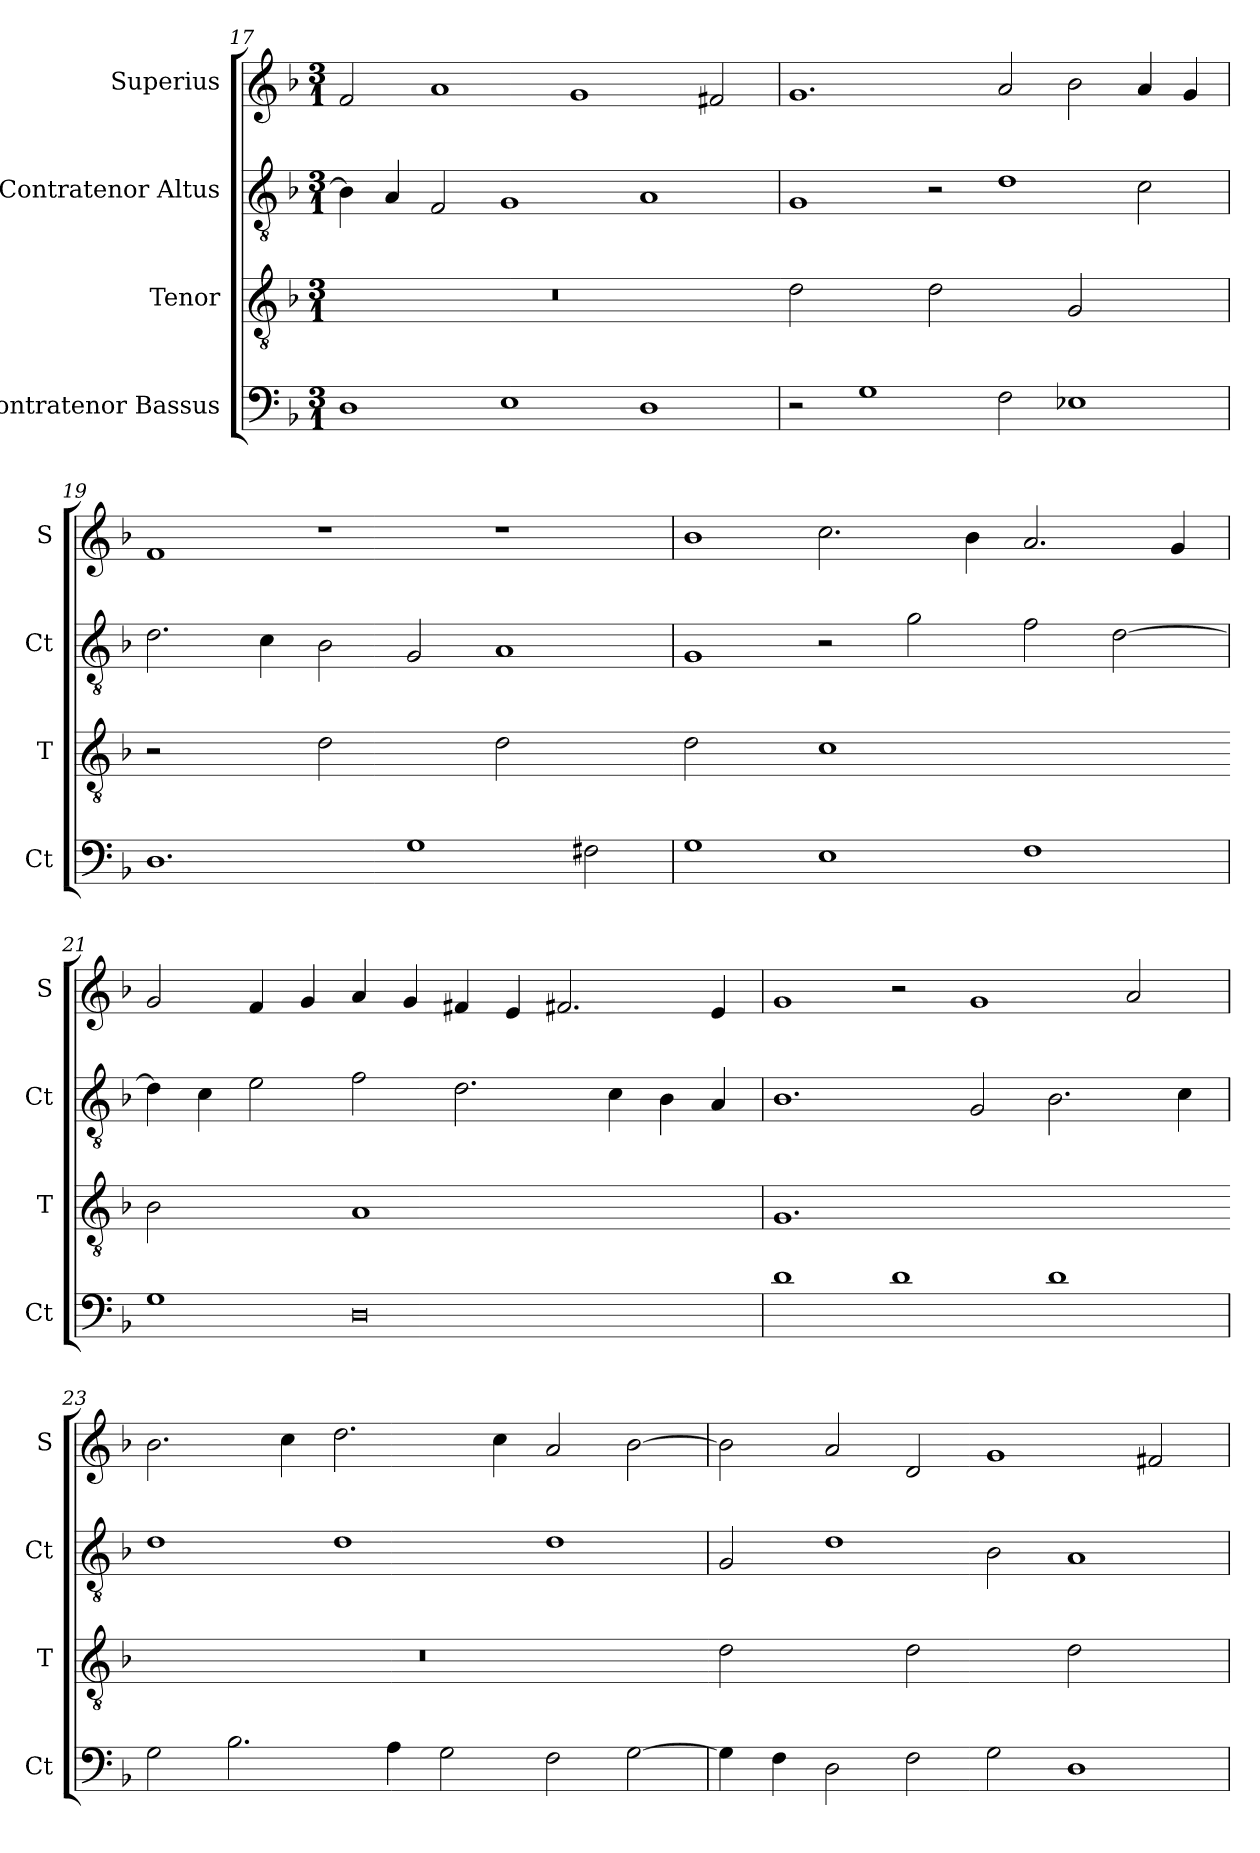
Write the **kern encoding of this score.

**kern	**kern	**kern	**kern
*part4	*part3	*part2	*part1
*staff4	*staff3	*staff2	*staff1
*I"Contratenor Bassus	*I"Tenor	*I"Contratenor Altus	*I"Superius
*I'Ct	*I'T	*I'Ct	*I'S
*clefF4	*clefGv2	*clefGv2	*clefG2
*k[b-]	*k[b-]	*k[b-]	*k[b-]
*M3/1	*M3/1	*M3/1	*M3/1
=17	=17	=17	=17
!	!LO:N:vis=1.	!	!
1D	0.r	4B-]	2f
.	.	4A	.
.	.	2F	1a
1E	.	1G	.
.	.	.	1g
1D	.	1A	.
.	.	.	2f#X
=18	=18-	=18	=18
!	!LO:N:vis=2	!	!
2r	1d	1G	1.g
1G	.	.	.
!	!LO:N:vis=2	!	!
.	1d	2r	.
2F	.	1d	2a
!	!LO:N:vis=2	!	!
1E-X	1G	.	2b-
.	.	2c	4a
.	.	.	4g
=19	=19	=19	=19
!	!LO:N:vis=2	!	!
1.D	1r	2.d	1f
.	.	4c	.
!	!LO:N:vis=2	!	!
.	1d	2B-	1r
1G	.	2G	.
!	!LO:N:vis=2	!	!
.	1d	1A	1r
2F#X	.	.	.
=20	=20-	=20	=20
!	!LO:N:vis=2	!	!
1G	1d	1G	1b-
!	!LO:N:vis=1	!	!
1E	0c	2r	2.cc
.	.	2g	.
.	.	.	4b-
1F	.	2f	2.a
.	.	[2d	.
.	.	.	4g
=21	=21-	=21	=21
!	!LO:N:vis=2	!	!
1G	1B-	4d]	2g
.	.	4c	.
.	.	2e	4f
.	.	.	4g
!	!LO:N:vis=1	!	!
0D	0A	2f	4a
.	.	.	4g
.	.	2.d	4f#X
.	.	.	4e
.	.	.	2.f#X
.	.	4c	.
.	.	4B-	.
.	.	4A	4e
=22	=22	=22	=22
!	!LO:N:vis=1.	!	!
1d	0.G	1.B-	1g
1d	.	.	2r
.	.	2G	1g
1d	.	2.B-	.
.	.	.	2a
.	.	4c	.
=23	=23-	=23	=23
!	!LO:N:vis=1.	!	!
2G	0.r	1d	2.b-
2.B-	.	.	.
.	.	.	4cc
.	.	1d	2.dd
4A	.	.	.
2G	.	.	.
.	.	.	4cc
2F	.	1d	2a
[2G	.	.	[2b-
=24	=24-	=24	=24
!	!LO:N:vis=2	!	!
4G]	1d	2G	2b-]
4F	.	.	.
2D	.	1d	2a
!	!LO:N:vis=2	!	!
2F	1d	.	2d
2G	.	2B-	1g
!	!LO:N:vis=2	!	!
1D	1d	1A	.
.	.	.	2f#X
=	=	=	=
*-	*-	*-	*-
